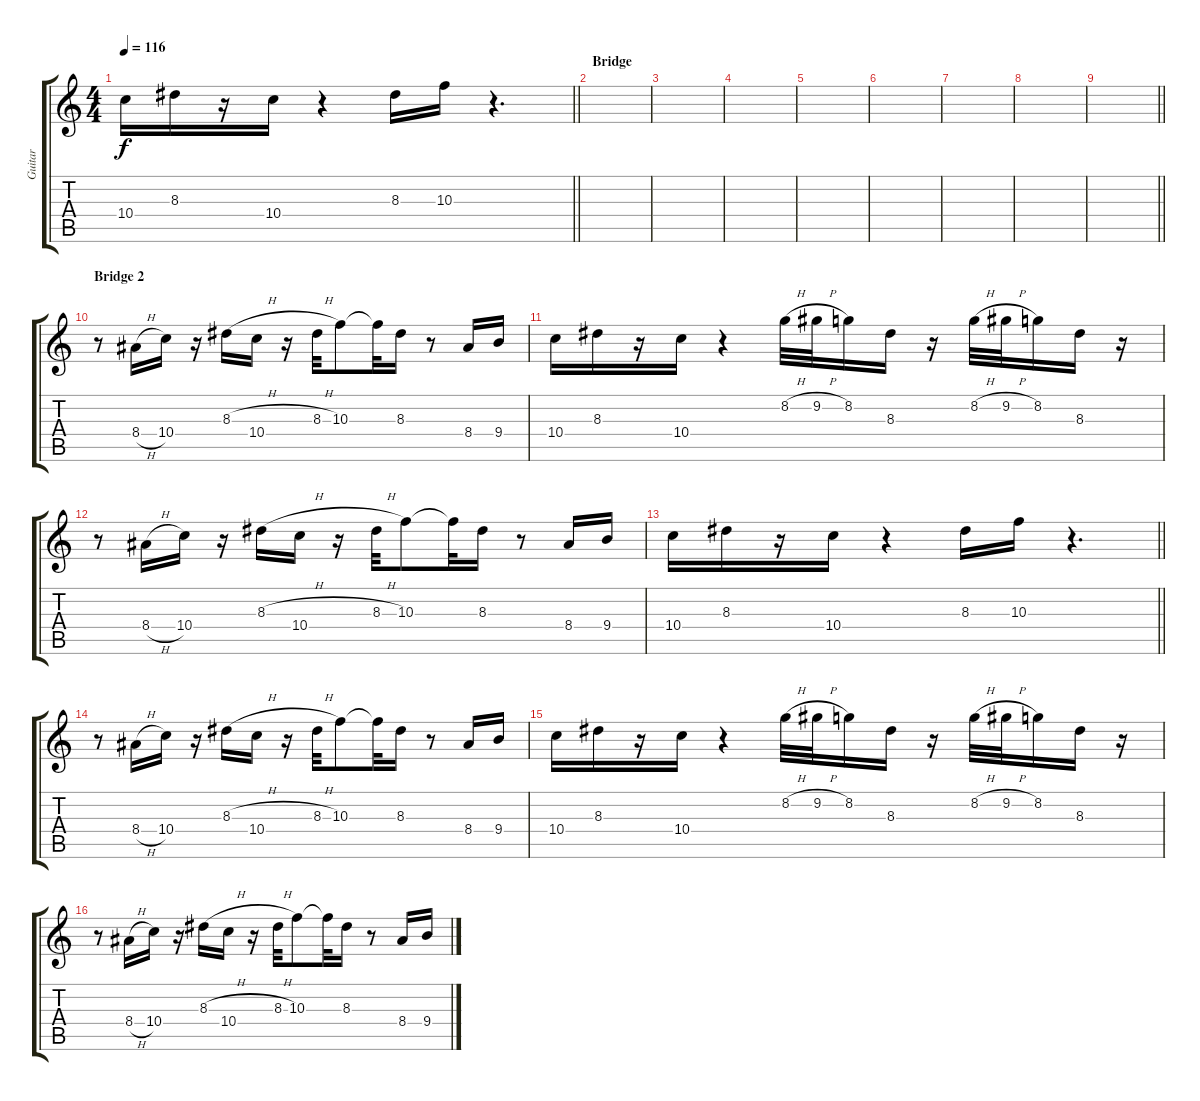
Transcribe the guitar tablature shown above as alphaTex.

\track ("Guitar" "Guitar") {instrument acousticguitarsteel}
\staff {score tabs}
\tuning (E4 B3 G3 D3 A2 E2) {hide}
\ts (4 4)
\tempo 116
\clef g2
\barLineRight lightlight
\ks c
10.4.16{dy f} 8.3.16 r.16 10.4.16 r.4 8.3.16 10.3.16 r.4{d} |
\section ("" "Bridge")
|
|
|
|
|
|
|
\barLineRight lightlight
|
\section ("" "Bridge 2")
r.8 8.4{h}.16 10.4.16 r.16 8.3{h}.16 10.4.16 r.16 8.3{h}.32 10.3.8 10.3{t}.32 8.3.16 r.8 8.4.16 9.4.16 |
10.4.16 8.3.16 r.16 10.4.16 r.4 8.2{h}.32 9.2{h}.32 8.2.16 8.3.16 r.16 8.2{h}.32 9.2{h}.32 8.2.16 8.3.16 r.16 |
r.8 8.4{h}.16 10.4.16 r.16 8.3{h}.16 10.4.16 r.16 8.3{h}.32 10.3.8 10.3{t}.32 8.3.16 r.8 8.4.16 9.4.16 |
\barLineRight lightlight
10.4.16 8.3.16 r.16 10.4.16 r.4 8.3.16 10.3.16 r.4{d} |
r.8 8.4{h}.16 10.4.16 r.16 8.3{h}.16 10.4.16 r.16 8.3{h}.32 10.3.8 10.3{t}.32 8.3.16 r.8 8.4.16 9.4.16 |
10.4.16 8.3.16 r.16 10.4.16 r.4 8.2{h}.32 9.2{h}.32 8.2.16 8.3.16 r.16 8.2{h}.32 9.2{h}.32 8.2.16 8.3.16 r.16 |
r.8 8.4{h}.16 10.4.16 r.16 8.3{h}.16 10.4.16 r.16 8.3{h}.32 10.3.8 10.3{t}.32 8.3.16 r.8 8.4.16 9.4.16
